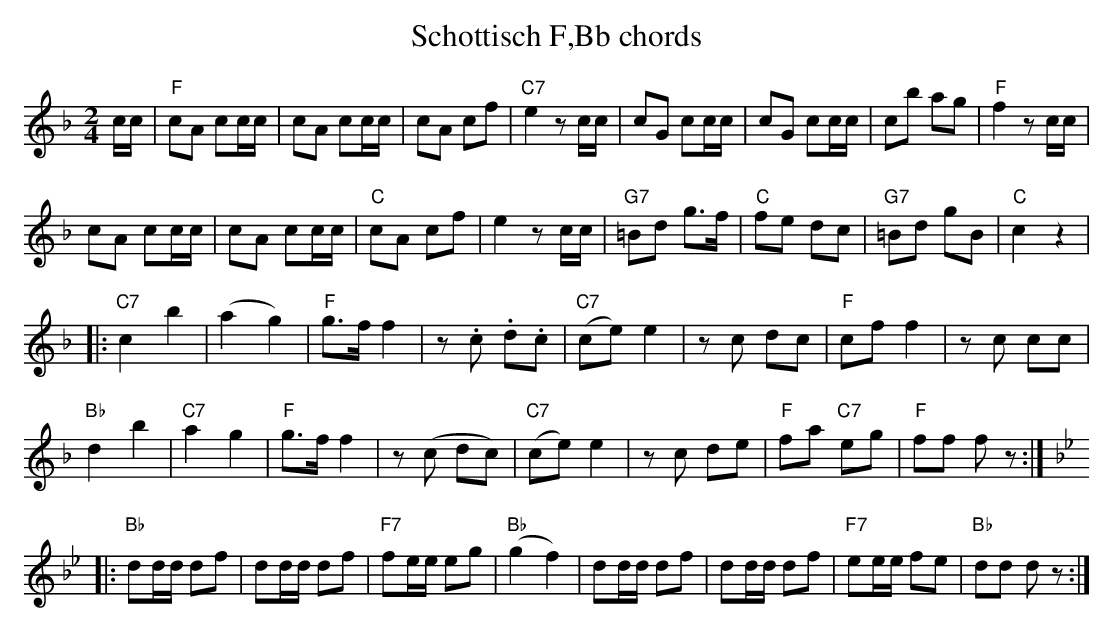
X:1
T: Schottisch F,Bb chords
M:2/4
L:1/8
K:F %%MIDI gchordon
c/c/ | "F"cA cc/c/ | cA cc/c/ | cA cf | "C7"e2 zc/c/ | cG cc/c/ | cG cc/c/ | cb ag | "F"f2 z c/c/ |
cA cc/c/ | cA cc/c/ | "C"cA cf | e2 z c/c/ | "G7"=Bd g>f | "C"fe dc | "G7"=Bd gB | "C"c2 z2 |
|: "C7"c2 b2 | (a2g2) | "F"g>f f2 | z.c .d.c | "C7"(ce) e2 | zc dc | "F"cf f2 | zc cc |
"Bb"d2 b2 | "C7"a2g2 | "F"g>f f2 | z (c dc) | "C7"(ce) e2 | zc de | "F"fa "C7"eg | "F"ff fz :| [K:Bb]
|: "Bb"dd/d/ df | dd/d/ df | "F7"fe/e/ eg | "Bb"(g2f2) | dd/d/ df | dd/d/ df | "F7"ee/e/ fe | "Bb"dd dz :|
